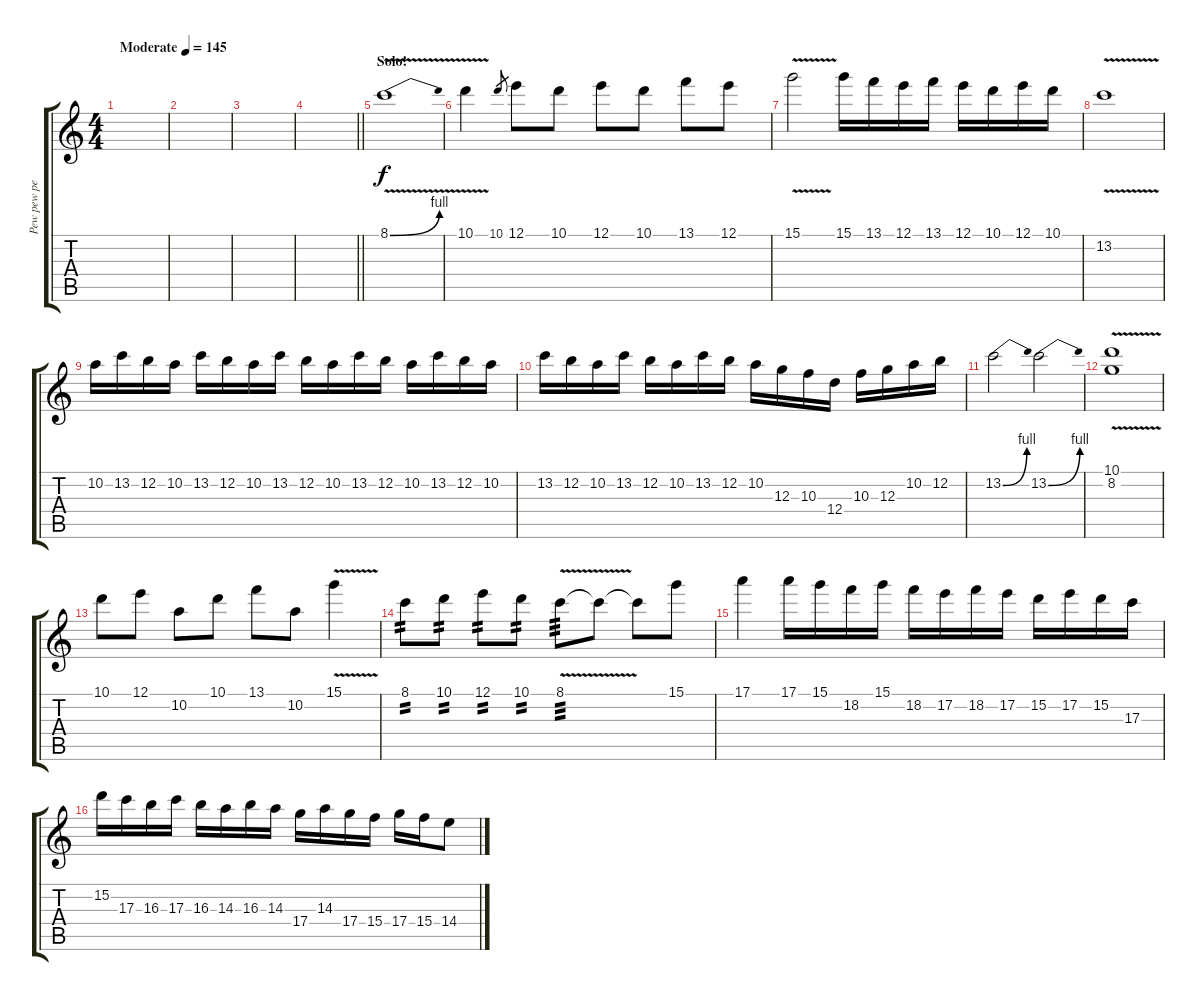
\track ("Pew pew pew! its gune wave time!" "Pew pew pe") {instrument distortionguitar}
\staff {score tabs}
\tuning (E4 B3 G3 D3 A2 E2) {hide}
\ts (4 4)
\tempo (145 "Moderate")
\clef g2
\ks c
|
|
|
\barLineRight lightlight
|
\section ("" "Solo!")
8.1{be (bend 0 0 60 4) v}.1{volume 16 instrument distortionguitar} |
10.1{v}.4 10.1.8{gr} 12.1.8 10.1.8 12.1.8 10.1.8 13.1.8 12.1.8 |
15.1{v}.2 15.1.16 13.1.16 12.1.16 13.1.16 12.1.16 10.1.16 12.1.16 10.1.16 |
13.2{v}.1 |
10.2.16 13.2.16 12.2.16 10.2.16 13.2.16 12.2.16 10.2.16 13.2.16 12.2.16 10.2.16 13.2.16 12.2.16 10.2.16 13.2.16 12.2.16 10.2.16 |
13.2.16 12.2.16 10.2.16 13.2.16 12.2.16 10.2.16 13.2.16 12.2.16 10.2.16 12.3.16 10.3.16 12.4.16 10.3.16 12.3.16 10.2.16 12.2.16 |
13.2{be (bend 0 0 60 4)}.2 13.2{be (bend 0 0 60 4)}.2 |
(10.1{v} 8.2).1 |
10.1.8 12.1.8 10.2.8 10.1.8 13.1.8 10.2.8 15.1{v}.4 |
8.1.8{tp 2} 10.1.8{tp 2} 12.1.8{tp 2} 10.1.8{tp 2} 8.1{v}.8{tp 3} 8.1{t}.8 8.1{t}.8 15.1.8 |
17.1.4 17.1.16 15.1.16 18.2.16 15.1.16 18.2.16 17.2.16 18.2.16 17.2.16 15.2.16 17.2.16 15.2.16 17.3.16 |
15.2.16 17.3.16 16.3.16 17.3.16 16.3.16 14.3.16 16.3.16 14.3.16 17.4.16 14.3.16 17.4.16 15.4.16 17.4.16 15.4.16 14.4.8
